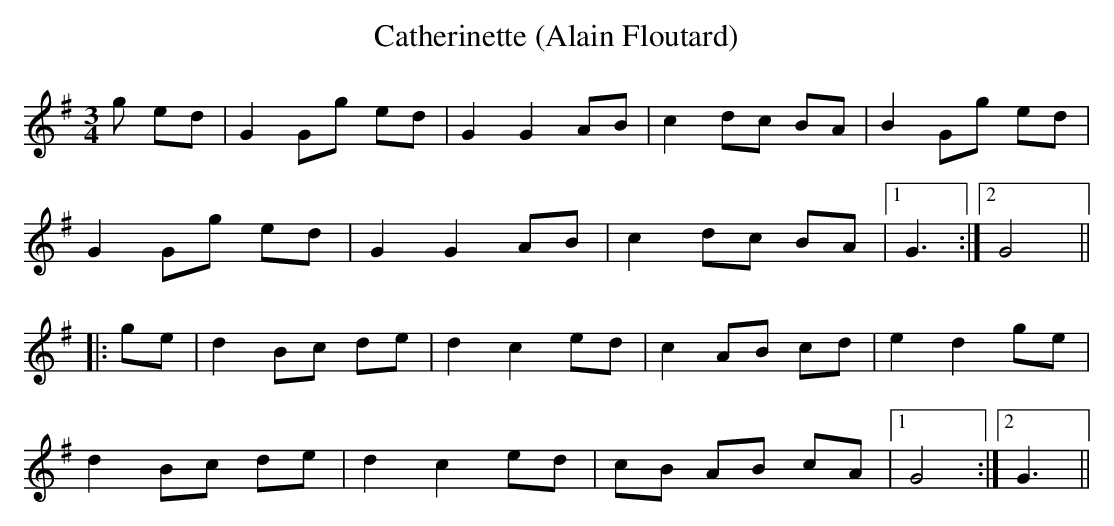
X:1
T:Catherinette (Alain Floutard)
E:14
M:3/4
L:1/8
K:G
g ed|G2 Gg ed|G2G2 AB|c2 dc BA|B2 Gg ed|
G2 Gg ed|G2G2 AB|c2 dc BA|1 G3:|2 G4||
|:ge|d2 Bc de|d2 c2 ed|c2 AB cd|e2d2ge|
d2 Bc de|d2 c2 ed|cB AB cA|1G4:|2 G3||
